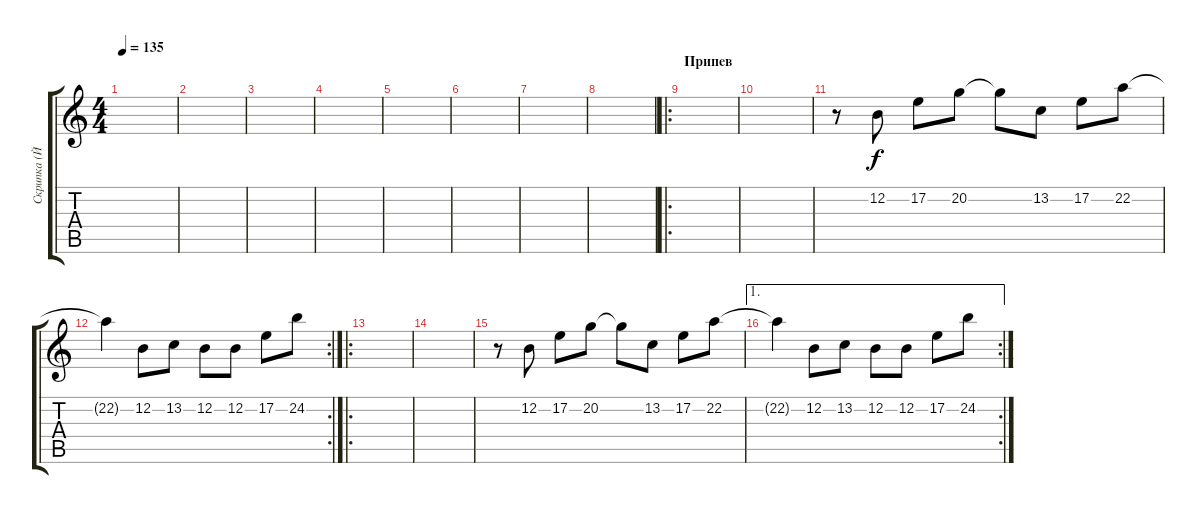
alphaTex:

\track ("Скрипка (Йорик)" "Скрипка (Й") {instrument viola}
\staff {score tabs}
\tuning (E4 B3 G3 D3 A2 E2) {hide}
\ts (4 4)
\tempo 135
\clef g2
\ks c
|
|
|
|
|
|
|
|
\ro
\section ("" "Припев")
|
|
r.8{volume 14 instrument distortionguitar} 12.2.8 17.2.8 20.2.8 20.2{t}.8 13.2.8 17.2.8 22.2.8 |
\rc 2
22.2{t}.4 12.2.8 13.2.8 12.2.8 12.2.8 17.2.8 24.2.8 |
\ro
|
|
r.8{volume 14 instrument distortionguitar} 12.2.8 17.2.8 20.2.8 20.2{t}.8 13.2.8 17.2.8 22.2.8 |
\ae 1
\rc 2
22.2{t}.4 12.2.8 13.2.8 12.2.8 12.2.8 17.2.8 24.2.8
